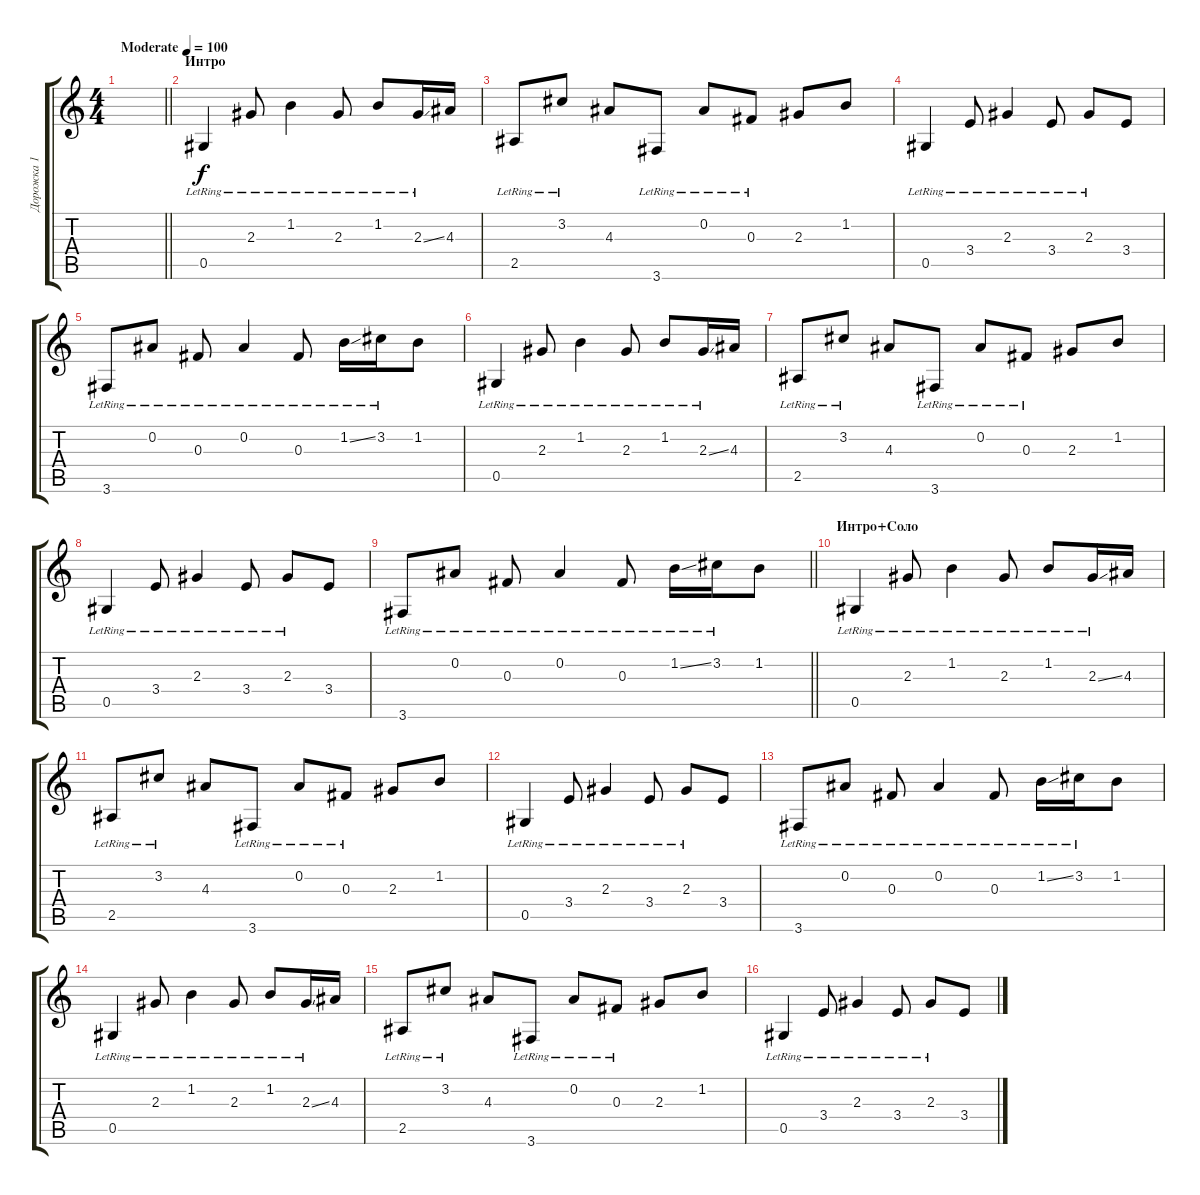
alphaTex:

\track ("Дорожка 1" "Дорожка 1") {instrument acousticguitarsteel}
\staff {score tabs}
\tuning (Eb4 Bb3 Gb3 Db3 Ab2 Eb2) {hide}
\ts (4 4)
\tempo (100 "Moderate")
\clef g2
\barLineRight lightlight
\ks c
|
\section ("" "Интро")
0.5{lr}.4 2.3{lr}.8 1.2{lr}.4 2.3{lr}.8 1.2{lr}.8 2.3{ss lr}.16 4.3.16 |
2.5{lr}.8 3.2{lr}.8 4.3.8 3.6{lr}.8 0.2{lr}.8 0.3{lr}.8 2.3.8 1.2.8 |
0.5{lr}.4 3.4{lr}.8 2.3{lr}.4 3.4{lr}.8 2.3{lr}.8 3.4.8 |
3.6{lr}.8 0.2{lr}.8 0.3{lr}.8 0.2{lr}.4 0.3{lr}.8 1.2{ss lr}.16 3.2{lr}.16 1.2.8 |
0.5{lr}.4 2.3{lr}.8 1.2{lr}.4 2.3{lr}.8 1.2{lr}.8 2.3{ss lr}.16 4.3.16 |
2.5{lr}.8 3.2{lr}.8 4.3.8 3.6{lr}.8 0.2{lr}.8 0.3{lr}.8 2.3.8 1.2.8 |
0.5{lr}.4 3.4{lr}.8 2.3{lr}.4 3.4{lr}.8 2.3{lr}.8 3.4.8 |
\barLineRight lightlight
3.6{lr}.8 0.2{lr}.8 0.3{lr}.8 0.2{lr}.4 0.3{lr}.8 1.2{ss lr}.16 3.2{lr}.16 1.2.8 |
\section ("" "Интро+Соло")
0.5{lr}.4 2.3{lr}.8 1.2{lr}.4 2.3{lr}.8 1.2{lr}.8 2.3{ss lr}.16 4.3.16 |
2.5{lr}.8 3.2{lr}.8 4.3.8 3.6{lr}.8 0.2{lr}.8 0.3{lr}.8 2.3.8 1.2.8 |
0.5{lr}.4 3.4{lr}.8 2.3{lr}.4 3.4{lr}.8 2.3{lr}.8 3.4.8 |
3.6{lr}.8 0.2{lr}.8 0.3{lr}.8 0.2{lr}.4 0.3{lr}.8 1.2{ss lr}.16 3.2{lr}.16 1.2.8 |
0.5{lr}.4 2.3{lr}.8 1.2{lr}.4 2.3{lr}.8 1.2{lr}.8 2.3{ss lr}.16 4.3.16 |
2.5{lr}.8 3.2{lr}.8 4.3.8 3.6{lr}.8 0.2{lr}.8 0.3{lr}.8 2.3.8 1.2.8 |
0.5{lr}.4 3.4{lr}.8 2.3{lr}.4 3.4{lr}.8 2.3{lr}.8 3.4.8
